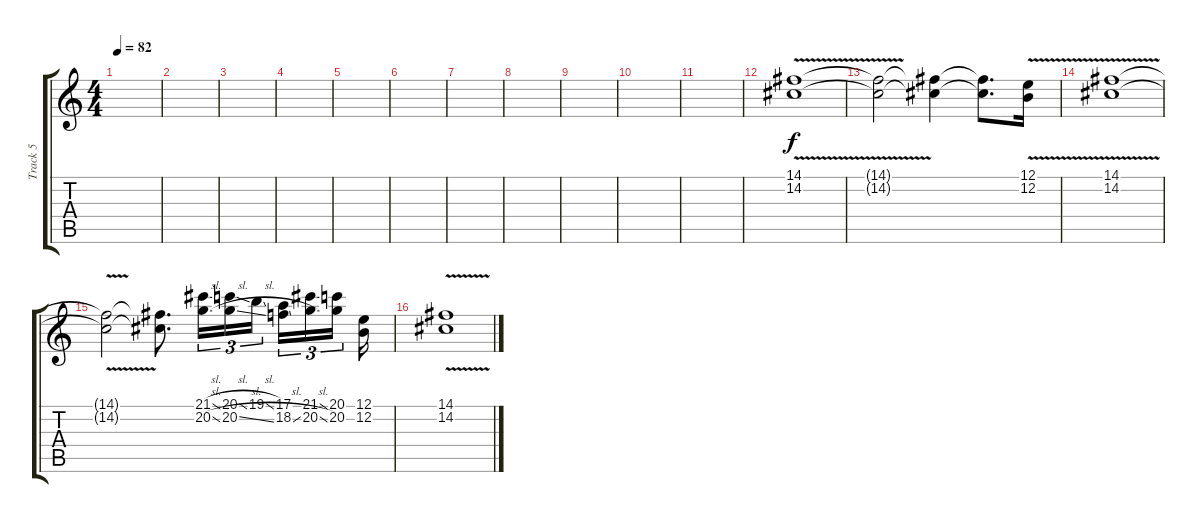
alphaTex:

\track ("Track 5" "Track 5") {instrument rockorgan}
\staff {score tabs}
\tuning (E4 B3 G3 D3 A2 E2) {hide}
\ts (4 4)
\tempo 82
\clef g2
\ks c
|
|
|
|
|
|
|
|
|
|
|
(14.1{v} 14.2).1{volume 10} |
(14.1{t} 14.2{t}).2 (14.1{t} 14.2{t}).4 (14.1{t} 14.2{t}).8{d} (12.1{v} 12.2).16 |
(14.1{v} 14.2).1 |
(14.1{t} 14.2{t}).2 (14.1{t} 14.2{t}).8{d} (21.1{sl} 20.2{sl}).16{tu (3 2)} (20.1{sl} 20.2{sl}).16{tu (3 2)} 19.1{sl}.16{tu (3 2) beam splitsecondary} (17.1 18.2{sl}).16{tu (3 2)} (21.1{ss} 20.2{sl}).16{tu (3 2)} (20.1 20.2).16{tu (3 2) beam splitsecondary} (12.1 12.2).16 |
(14.1{v} 14.2).1
